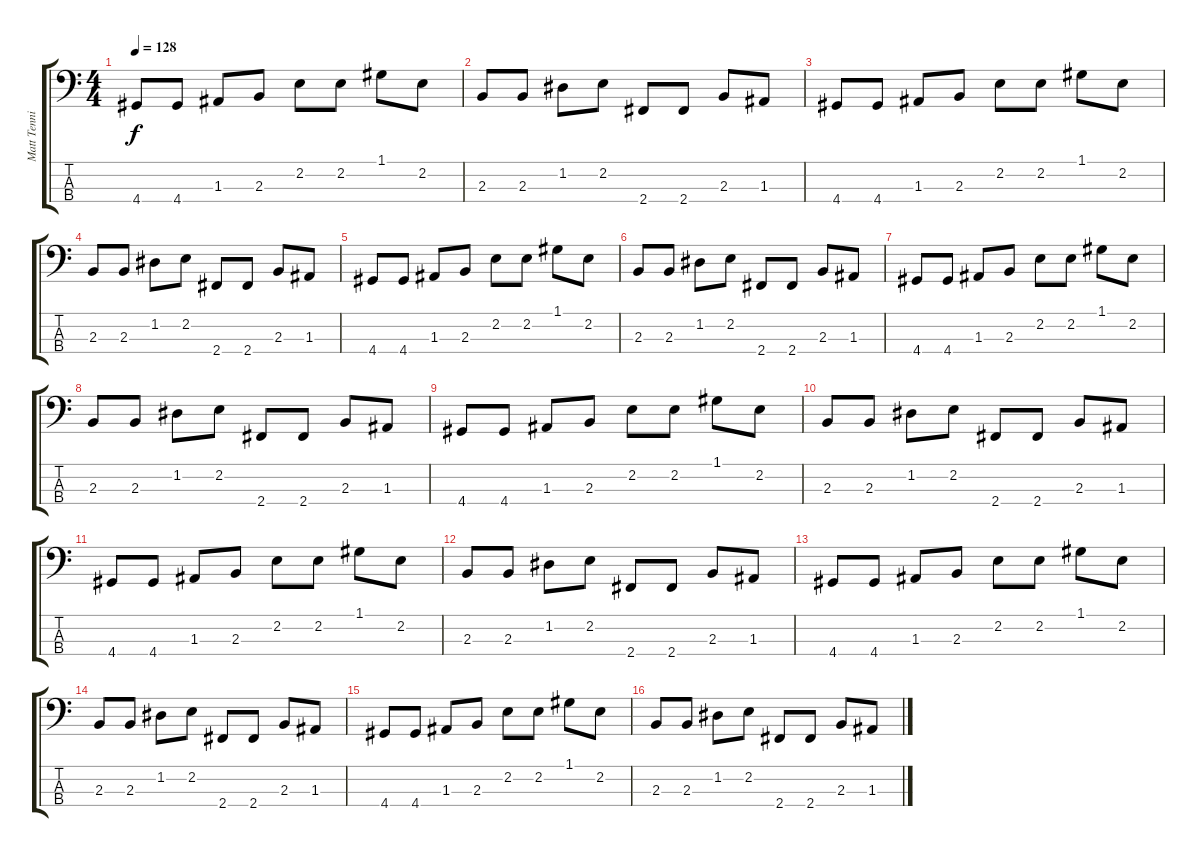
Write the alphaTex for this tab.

\track ("Matt Tennikof" "Matt Tenni") {instrument electricbassfinger}
\staff {score tabs}
\tuning (G2 D2 A1 E1) {hide}
\ts (4 4)
\tempo 128
\clef f4
\ks c
4.4.8{dy f instrument electricbassfinger} 4.4.8 1.3.8 2.3.8 2.2.8 2.2.8 1.1.8 2.2.8 |
2.3.8 2.3.8 1.2.8 2.2.8 2.4.8 2.4.8 2.3.8 1.3.8 |
4.4.8 4.4.8 1.3.8 2.3.8 2.2.8 2.2.8 1.1.8 2.2.8 |
2.3.8 2.3.8 1.2.8 2.2.8 2.4.8 2.4.8 2.3.8 1.3.8 |
4.4.8 4.4.8 1.3.8 2.3.8 2.2.8 2.2.8 1.1.8 2.2.8 |
2.3.8 2.3.8 1.2.8 2.2.8 2.4.8 2.4.8 2.3.8 1.3.8 |
4.4.8 4.4.8 1.3.8 2.3.8 2.2.8 2.2.8 1.1.8 2.2.8 |
2.3.8 2.3.8 1.2.8 2.2.8 2.4.8 2.4.8 2.3.8 1.3.8 |
4.4.8 4.4.8 1.3.8 2.3.8 2.2.8 2.2.8 1.1.8 2.2.8 |
2.3.8 2.3.8 1.2.8 2.2.8 2.4.8 2.4.8 2.3.8 1.3.8 |
4.4.8 4.4.8 1.3.8 2.3.8 2.2.8 2.2.8 1.1.8 2.2.8 |
2.3.8 2.3.8 1.2.8 2.2.8 2.4.8 2.4.8 2.3.8 1.3.8 |
4.4.8 4.4.8 1.3.8 2.3.8 2.2.8 2.2.8 1.1.8 2.2.8 |
2.3.8 2.3.8 1.2.8 2.2.8 2.4.8 2.4.8 2.3.8 1.3.8 |
4.4.8 4.4.8 1.3.8 2.3.8 2.2.8 2.2.8 1.1.8 2.2.8 |
2.3.8 2.3.8 1.2.8 2.2.8 2.4.8 2.4.8 2.3.8 1.3.8
